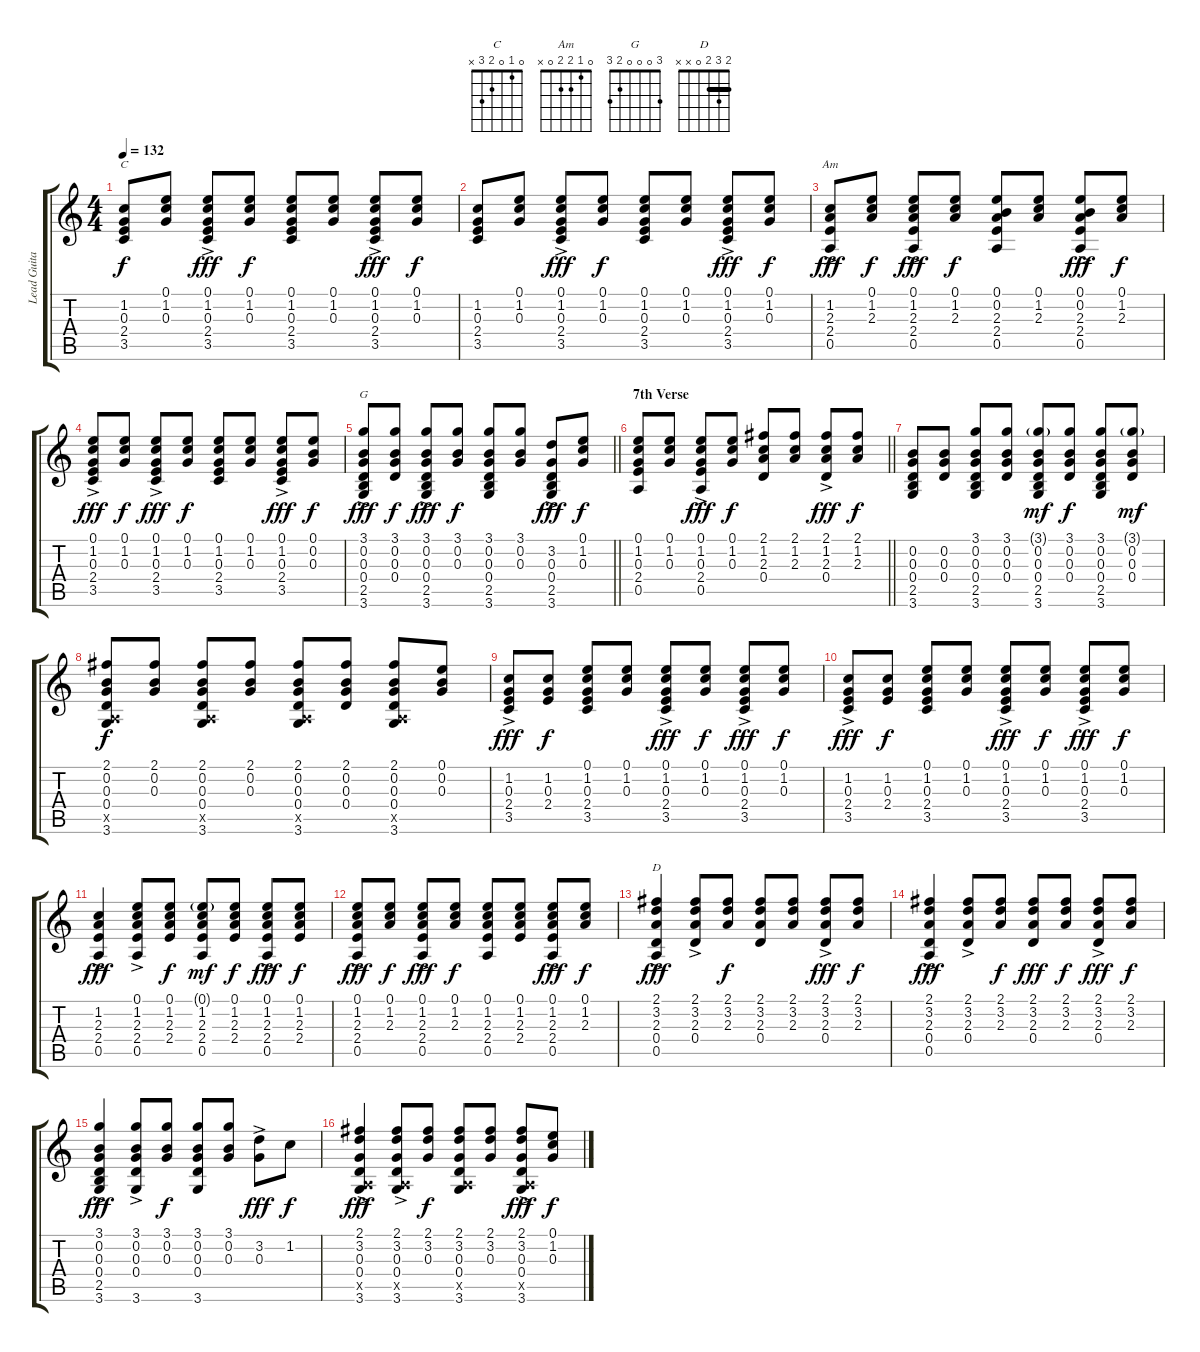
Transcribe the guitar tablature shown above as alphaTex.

\track ("Lead Guitar" "Lead Guita") {instrument electricguitarclean}
\staff {score tabs}
\tuning (E4 B3 G3 D3 A2 E2) {hide}
\chord ("C" 0 1 0 2 3 x)
\chord ("Am" 0 1 2 2 0 x)
\chord ("G" 3 0 0 0 2 3)
\chord ("D" 2 3 2 0 x x) {barre 2}
\ts (4 4)
\tempo 132
\clef g2
\ks c
(1.2 0.3 2.4 3.5).8{ch "C" dy f} (0.1 1.2 0.3).8 (0.1{ac} 1.2 0.3 2.4 3.5).8{dy fff} (0.1 1.2 0.3).8{dy f} (0.1 1.2 0.3 2.4 3.5).8 (0.1 1.2 0.3).8 (0.1{ac} 1.2 0.3 2.4 3.5).8{dy fff} (0.1 1.2 0.3).8{dy f} |
(1.2 0.3 2.4 3.5).8 (0.1 1.2 0.3).8 (0.1{ac} 1.2 0.3 2.4 3.5).8{dy fff} (0.1 1.2 0.3).8{dy f} (0.1 1.2 0.3 2.4 3.5).8 (0.1 1.2 0.3).8 (0.1{ac} 1.2 0.3 2.4 3.5).8{dy fff} (0.1 1.2 0.3).8{dy f} |
(1.2{ac} 2.3 2.4 0.5).8{ch "Am" dy fff} (0.1 1.2 2.3).8{dy f} (0.1 1.2{ac} 2.3 2.4 0.5).8{dy fff} (0.1 1.2 2.3).8{dy f} (0.1 0.2 2.3 2.4 0.5).8 (0.1 1.2 2.3).8 (0.1{ac} 0.2 2.3 2.4 0.5).8{dy fff} (0.1 1.2 2.3).8{dy f} |
(0.1{ac} 1.2 0.3 2.4 3.5).8{dy fff} (0.1 1.2 0.3).8{dy f} (0.1{ac} 1.2 0.3 2.4 3.5).8{dy fff} (0.1 1.2 0.3).8{dy f} (0.1 1.2 0.3 2.4 3.5).8 (0.1 1.2 0.3).8 (0.1{ac} 1.2 0.3 2.4 3.5).8{dy fff} (0.1 0.2 0.3).8{dy f} |
\barLineRight lightlight
(3.1{ac} 0.2 0.3 0.4 2.5 3.6).8{ch "G" dy fff} (3.1 0.2 0.3 0.4).8{dy f} (3.1{ac} 0.2 0.3 0.4 2.5 3.6).8{dy fff} (3.1 0.2 0.3).8{dy f} (3.1 0.2 0.3 0.4 2.5 3.6).8 (3.1 0.2 0.3).8 (3.2{ac} 0.3 0.4 2.5 3.6).8{dy fff} (0.1 1.2 0.3).8{dy f} |
\section ("" "7th Verse")
\barLineRight lightlight
(0.1 1.2 0.3 2.4 0.5).8 (0.1 1.2 0.3).8 (0.1{ac} 1.2 0.3 2.4 0.5).8{dy fff} (0.1 1.2 0.3).8{dy f} (2.1 1.2 2.3 0.4).8 (2.1 1.2 2.3).8 (2.1{ac} 1.2 2.3 0.4).8{dy fff} (2.1 1.2 2.3).8{dy f} |
(0.2 0.3 0.4 2.5 3.6).8 (0.2 0.3 0.4).8 (3.1 0.2 0.3 0.4 2.5 3.6).8 (3.1 0.2 0.3 0.4).8 (3.1{g} 0.2 0.3 0.4 2.5 3.6).8{dy mf} (3.1 0.2 0.3 0.4).8{dy f} (3.1 0.2 0.3 0.4 2.5 3.6).8 (3.1{g} 0.2 0.3 0.4).8{dy mf} |
(2.1 0.2 0.3 0.4 0.5{x} 3.6).8{dy f} (2.1 0.2 0.3).8 (2.1 0.2 0.3 0.4 0.5{x} 3.6).8 (2.1 0.2 0.3).8 (2.1 0.2 0.3 0.4 0.5{x} 3.6).8 (2.1 0.2 0.3 0.4).8 (2.1 0.2 0.3 0.4 0.5{x} 3.6).8 (0.1 0.2 0.3).8 |
(1.2{ac} 0.3 2.4 3.5).8{dy fff} (1.2 0.3 2.4).8{dy f} (0.1 1.2 0.3 2.4 3.5).8 (0.1 1.2 0.3).8 (0.1{ac} 1.2 0.3 2.4 3.5).8{dy fff} (0.1 1.2 0.3).8{dy f} (0.1{ac} 1.2 0.3 2.4 3.5).8{dy fff} (0.1 1.2 0.3).8{dy f} |
(1.2{ac} 0.3 2.4 3.5).8{dy fff} (1.2 0.3 2.4).8{dy f} (0.1 1.2 0.3 2.4 3.5).8 (0.1 1.2 0.3).8 (0.1{ac} 1.2 0.3 2.4 3.5).8{dy fff} (0.1 1.2 0.3).8{dy f} (0.1{ac} 1.2 0.3 2.4 3.5).8{dy fff} (0.1 1.2 0.3).8{dy f} |
(1.2{ac} 2.3 2.4 0.5).4{dy fff} (0.1{ac} 1.2 2.3 2.4 0.5).8 (0.1 1.2 2.3 2.4).8{dy f} (0.1{g} 1.2 2.3 2.4 0.5).8{dy mf} (0.1 1.2 2.3 2.4).8{dy f} (0.1{ac} 1.2 2.3 2.4 0.5).8{dy fff} (0.1 1.2 2.3 2.4).8{dy f} |
(0.1{ac} 1.2 2.3 2.4 0.5).8{dy fff} (0.1 1.2 2.3).8{dy f} (0.1{ac} 1.2 2.3 2.4 0.5).8{dy fff} (0.1 1.2 2.3).8{dy f} (0.1 1.2 2.3 2.4 0.5).8 (0.1 1.2 2.3 2.4).8 (0.1{ac} 1.2 2.3 2.4 0.5).8{dy fff} (0.1 1.2 2.3).8{dy f} |
(2.1{ac} 3.2 2.3 0.4 0.5).4{ch "D" dy fff} (2.1{ac} 3.2 2.3 0.4).8 (2.1 3.2 2.3).8{dy f} (2.1 3.2 2.3 0.4).8 (2.1 3.2 2.3).8 (2.1{ac} 3.2 2.3 0.4).8{dy fff} (2.1 3.2 2.3).8{dy f} |
(2.1{ac} 3.2 2.3 0.4 0.5).4{dy fff} (2.1{ac} 3.2 2.3 0.4).8 (2.1 3.2 2.3).8{dy f} (2.1 3.2 2.3 0.4).8{dy fff} (2.1 3.2 2.3).8{dy f} (2.1{ac} 3.2 2.3 0.4).8{dy fff} (2.1 3.2 2.3).8{dy f} |
(3.1{ac} 0.2 0.3 0.4 2.5 3.6).4{dy fff} (3.1{ac} 0.2 0.3 0.4 3.6).8 (3.1 0.2 0.3).8{dy f} (3.1 0.2 0.3 0.4 3.6).8 (3.1 0.2 0.3).8 (3.2{ac} 0.3).8{dy fff} 1.2.8{dy f} |
(2.1{ac} 3.2 0.3 0.4 0.5{x} 3.6).4{dy fff} (2.1{ac} 3.2 0.3 0.4 0.5{x} 3.6).8 (2.1 3.2 0.3).8{dy f} (2.1 3.2 0.3 0.4 0.5{x} 3.6).8 (2.1 3.2 0.3).8 (2.1{ac} 3.2 0.3 0.4 0.5{x} 3.6).8{dy fff} (0.1 1.2 0.3).8{dy f}
